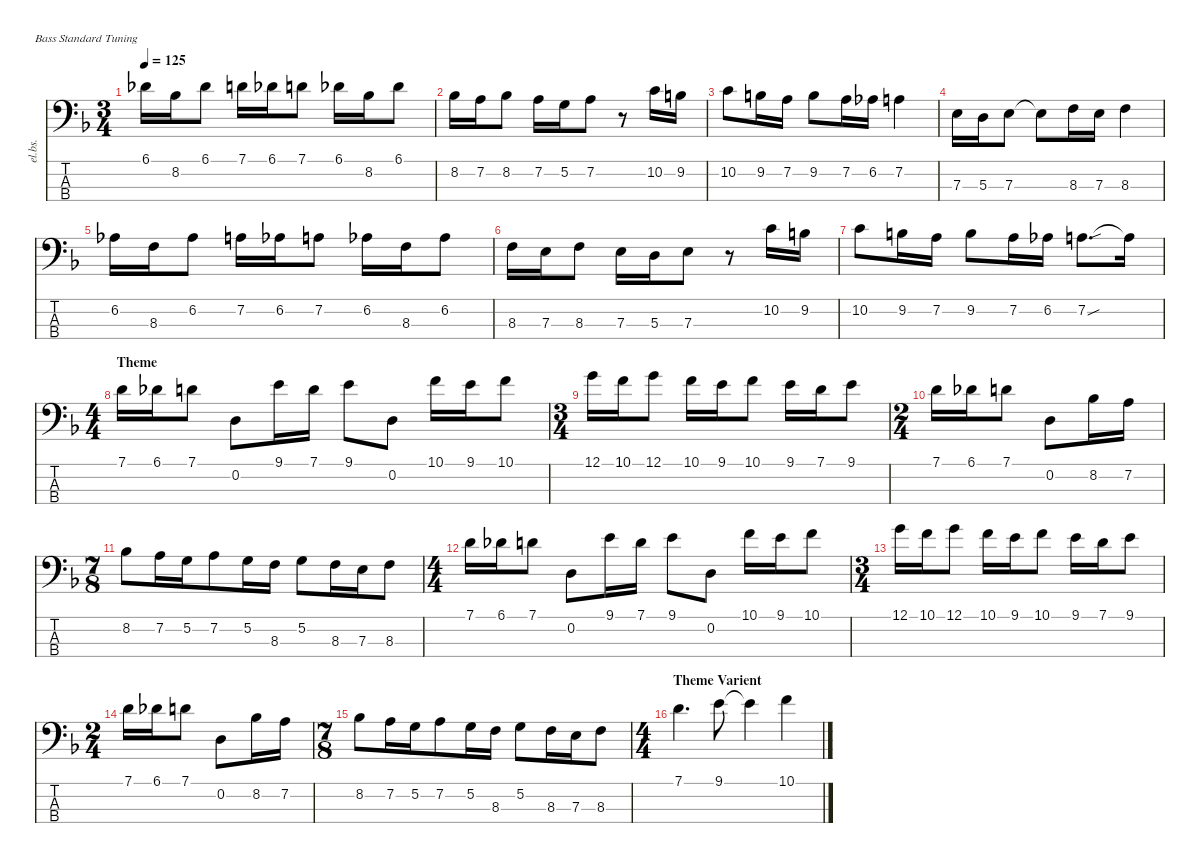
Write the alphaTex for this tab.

\defaultSystemsLayout 4
\hideDynamics
\bracketExtendMode nobrackets
\otherSystemsTrackNameOrientation horizontal
\track ("Bass" "el.bs.") {instrument electricbassfinger}
\staff {score tabs}
\tuning (G2 D2 A1 E1)
\ts (3 4)
\tempo 125
\clef f4
\ks f
6.1{acc b}.16{dy f beam Down} 8.2{acc b}.16{beam Down} 6.1{acc b}.8{beam Down} 7.1{acc forcenatural}.16{beam Down} 6.1{acc b}.16{beam Down} 7.1{acc forcenatural}.8{beam Down} 6.1{acc b}.16{beam Down} 8.2{acc b}.16{beam Down} 6.1{acc b}.8{beam Down} |
8.2{acc b}.16{beam Down} 7.2{acc forcenatural}.16{beam Down} 8.2{acc b}.8{beam Down} 7.2{acc forcenatural}.16{beam Down} 5.2{acc forcenatural}.16{beam Down} 7.2{acc forcenatural}.8{beam Down} r.8{beam Down} 10.2{acc forcenatural}.16{beam Down} 9.2{acc forcenatural}.16{beam Down} |
10.2{acc forcenatural}.8{beam Down} 9.2{acc forcenatural}.16{beam Down} 7.2{acc forcenatural}.16{beam Down} 9.2{acc forcenatural}.8{beam Down} 7.2{acc forcenatural}.16{beam Down} 6.2{acc b}.16{beam Down} 7.2{acc forcenatural}.4{beam Down} |
7.3{acc forcenatural}.16{beam Down} 5.3{acc forcenatural}.16{beam Down} 7.3{acc forcenatural}.8{beam Down} 7.3{t acc forcenatural}.8{beam Down} 8.3{acc forcenatural}.16{beam Down} 7.3{acc forcenatural}.16{beam Down} 8.3{acc forcenatural}.4{beam Down} |
6.2{acc b}.16{beam Down} 8.3{acc forcenatural}.16{beam Down} 6.2{acc b}.8{beam Down} 7.2{acc forcenatural}.16{beam Down} 6.2{acc b}.16{beam Down} 7.2{acc forcenatural}.8{beam Down} 6.2{acc b}.16{beam Down} 8.3{acc forcenatural}.16{beam Down} 6.2{acc b}.8{beam Down} |
8.3{acc forcenatural}.16{beam Down} 7.3{acc forcenatural}.16{beam Down} 8.3{acc forcenatural}.8{beam Down} 7.3{acc forcenatural}.16{beam Down} 5.3{acc forcenatural}.16{beam Down} 7.3{acc forcenatural}.8{beam Down} r.8{beam Down} 10.2{acc forcenatural}.16{beam Down} 9.2{acc forcenatural}.16{beam Down} |
10.2{acc forcenatural}.8{beam Down} 9.2{acc forcenatural}.16{beam Down} 7.2{acc forcenatural}.16{beam Down} 9.2{acc forcenatural}.8{beam Down} 7.2{acc forcenatural}.16{beam Down} 6.2{acc b}.16{beam Down} 7.2{sou acc forcenatural}.8{d beam Down} 7.2{t acc forcenatural}.16{beam Down} |
\ts (4 4)
\section ("" "Theme")
7.1{acc forcenatural}.16{beam Down} 6.1{acc b}.16{beam Down} 7.1{acc forcenatural}.8{beam Down} 0.2{acc forcenatural}.8{beam Down} 9.1{acc forcenatural}.16{beam Down} 7.1{acc forcenatural}.16{beam Down} 9.1{acc forcenatural}.8{beam Down} 0.2{acc forcenatural}.8{beam Down} 10.1{acc forcenatural}.16{beam Down} 9.1{acc forcenatural}.16{beam Down} 10.1{acc forcenatural}.8{beam Down} |
\ts (3 4)
12.1{acc forcenatural}.16{beam Down} 10.1{acc forcenatural}.16{beam Down} 12.1{acc forcenatural}.8{beam Down} 10.1{acc forcenatural}.16{beam Down} 9.1{acc forcenatural}.16{beam Down} 10.1{acc forcenatural}.8{beam Down} 9.1{acc forcenatural}.16{beam Down} 7.1{acc forcenatural}.16{beam Down} 9.1{acc forcenatural}.8{beam Down} |
\ts (2 4)
7.1{acc forcenatural}.16{beam Down} 6.1{acc b}.16{beam Down} 7.1{acc forcenatural}.8{beam Down} 0.2{acc forcenatural}.8{beam Down} 8.2{acc b}.16{beam Down} 7.2{acc forcenatural}.16{beam Down} |
\ts (7 8)
8.2{acc b}.8{beam Down} 7.2{acc forcenatural}.16{beam Down} 5.2{acc forcenatural}.16{beam Down} 7.2{acc forcenatural}.8{beam Down} 5.2{acc forcenatural}.16{beam Down} 8.3{acc forcenatural}.16{beam Down} 5.2{acc forcenatural}.8{beam Down} 8.3{acc forcenatural}.16{beam Down} 7.3{acc forcenatural}.16{beam Down} 8.3{acc forcenatural}.8{beam Down} |
\ts (4 4)
7.1{acc forcenatural}.16{beam Down} 6.1{acc b}.16{beam Down} 7.1{acc forcenatural}.8{beam Down} 0.2{acc forcenatural}.8{beam Down} 9.1{acc forcenatural}.16{beam Down} 7.1{acc forcenatural}.16{beam Down} 9.1{acc forcenatural}.8{beam Down} 0.2{acc forcenatural}.8{beam Down} 10.1{acc forcenatural}.16{beam Down} 9.1{acc forcenatural}.16{beam Down} 10.1{acc forcenatural}.8{beam Down} |
\ts (3 4)
12.1{acc forcenatural}.16{beam Down} 10.1{acc forcenatural}.16{beam Down} 12.1{acc forcenatural}.8{beam Down} 10.1{acc forcenatural}.16{beam Down} 9.1{acc forcenatural}.16{beam Down} 10.1{acc forcenatural}.8{beam Down} 9.1{acc forcenatural}.16{beam Down} 7.1{acc forcenatural}.16{beam Down} 9.1{acc forcenatural}.8{beam Down} |
\ts (2 4)
7.1{acc forcenatural}.16{beam Down} 6.1{acc b}.16{beam Down} 7.1{acc forcenatural}.8{beam Down} 0.2{acc forcenatural}.8{beam Down} 8.2{acc b}.16{beam Down} 7.2{acc forcenatural}.16{beam Down} |
\ts (7 8)
8.2{acc b}.8{beam Down} 7.2{acc forcenatural}.16{beam Down} 5.2{acc forcenatural}.16{beam Down} 7.2{acc forcenatural}.8{beam Down} 5.2{acc forcenatural}.16{beam Down} 8.3{acc forcenatural}.16{beam Down} 5.2{acc forcenatural}.8{beam Down} 8.3{acc forcenatural}.16{beam Down} 7.3{acc forcenatural}.16{beam Down} 8.3{acc forcenatural}.8{beam Down} |
\ts (4 4)
\section ("" "Theme Varient")
7.1{acc forcenatural}.4{d beam Down} 9.1{acc forcenatural}.8{beam Down} 9.1{t acc forcenatural}.4{beam Down} 10.1{acc forcenatural}.4{beam Down}
